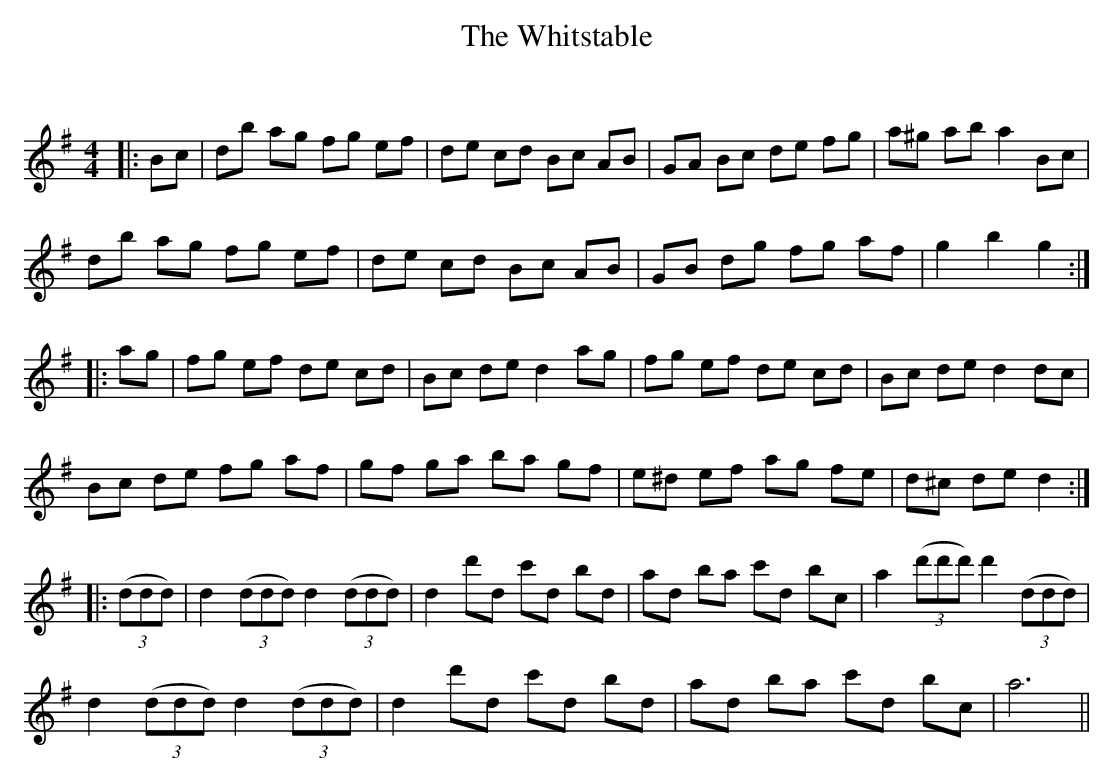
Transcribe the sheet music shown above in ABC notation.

X:1
T: The Whitstable
C:
Q: 232
K:G
M:4/4
L:1/8
|:Bc|db ag fg ef|de cd Bc AB|GA Bc de fg|a^g ab a2 Bc|
db ag fg ef|de cd Bc AB|GB dg fg af|g2 b2 g2:|
|:ag|fg ef de cd|Bc de d2 ag|fg ef de cd|Bc de d2 dc|
Bc de fg af|gf ga ba gf|e^d ef ag fe|d^c de d2:|
|:((3ddd) |d2 ((3ddd) d2 ((3ddd) |d2 d'd c'd bd|ad ba c'd bc|a2 ((3d'd'd') d'2 ((3ddd) |
d2 ((3ddd) d2 ((3ddd) |d2 d'd c'd bd|ad ba c'd bc|a6||
